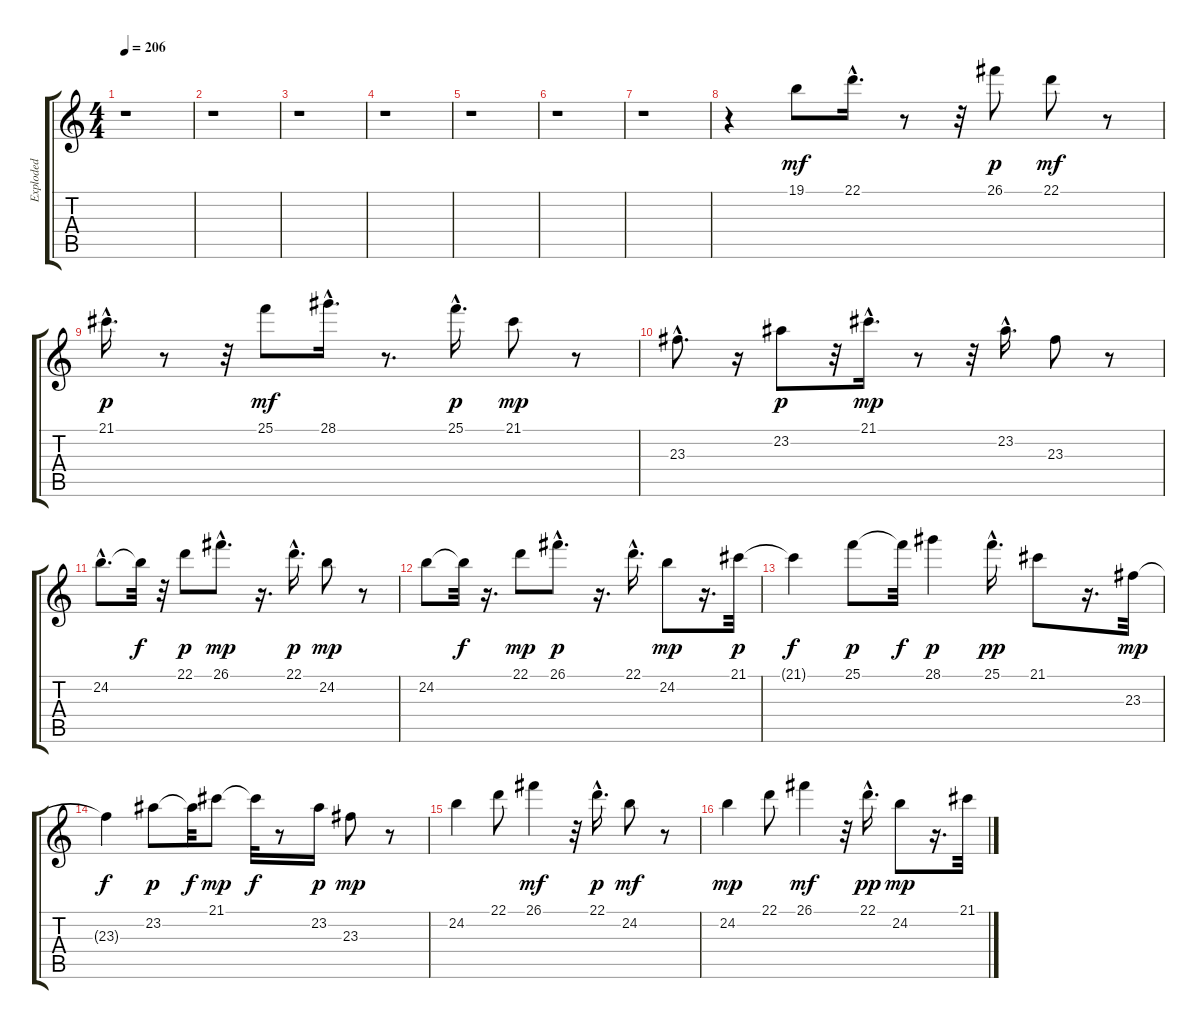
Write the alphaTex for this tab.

\track ("Exploded" "Exploded") {instrument vibraphone}
\staff {score tabs}
\tuning (E4 B3 G3 D3 A2 E2) {hide}
\ts (4 4)
\tempo 206
\clef g2
\ks c
r.1{dy mf} |
r.1 |
r.1 |
r.1 |
r.1 |
r.1 |
r.1 |
r.4 19.1.8 22.1{hac}.16{d} r.8 r.32 26.1.8{dy p} 22.1.8{dy mf} r.8 |
21.1{hac}.16{d dy p} r.8 r.32 25.1.8{dy mf} 28.1{hac}.16{d} r.8{d} 25.1{hac}.16{d dy p} 21.1.8{dy mp} r.8 |
23.3{hac}.8{d} r.16 23.2.8{dy p} r.32 21.1{hac}.16{d dy mp} r.8 r.32 23.2{hac}.16{d} 23.3.8 r.8 |
24.2{hac}.8{d} 24.2{t}.32{dy f} r.32 22.1.8{dy p} 26.1{hac}.8{d dy mp} r.16{d} 22.1{hac}.16{d dy p} 24.2.8{dy mp} r.8 |
24.2.8 24.2{t}.32{dy f} r.16{d} 22.1.8{dy mp} 26.1{hac}.8{d dy p} r.16{d} 22.1{hac}.16{d} 24.2.8{dy mp} r.16{d} 21.1.32{dy p} |
21.1{t}.4{dy f} 25.1.8{dy p} 25.1{t}.32{dy f} 28.1.4{dy p} 25.1{hac}.16{d dy pp} 21.1.8 r.16{d} 23.3.32{dy mp} |
23.3{t}.4{dy f} 23.2.8{dy p} 23.2{t}.32{dy f} 21.1.8{dy mp} 21.1{t}.32{dy f} r.8 23.2.16{dy p} 23.3.8{dy mp} r.8 |
24.2.4 22.1.8 26.1.4{dy mf} r.32 22.1{hac}.16{d dy p} 24.2.8{dy mf} r.8 |
24.2.4{dy mp} 22.1.8 26.1.4{dy mf} r.32 22.1{hac}.16{d dy pp} 24.2.8{dy mp} r.16{d} 21.1.32
